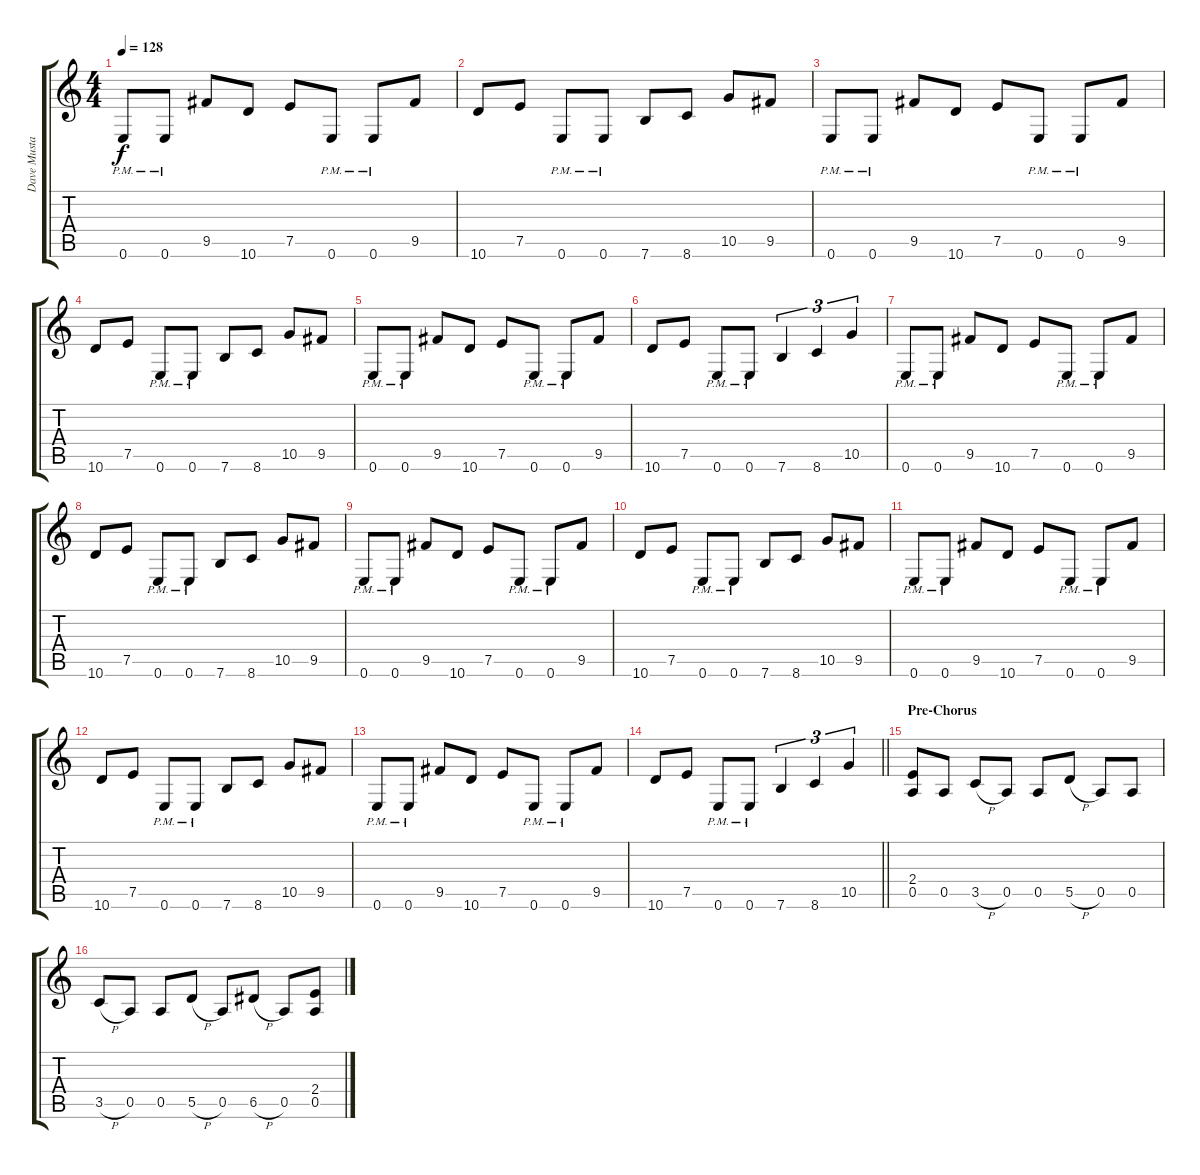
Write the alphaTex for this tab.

\track ("Dave Mustaine" "Dave Musta") {instrument distortionguitar}
\staff {score tabs}
\tuning (E4 B3 G3 D3 A2 E2) {hide}
\ts (4 4)
\tempo 128
\clef g2
\ks c
0.6{pm}.8{dy f} 0.6{pm}.8 9.5.8 10.6.8 7.5.8 0.6{pm}.8 0.6{pm}.8 9.5.8 |
10.6.8 7.5.8 0.6{pm}.8 0.6{pm}.8 7.6.8 8.6.8 10.5.8 9.5.8 |
0.6{pm}.8 0.6{pm}.8 9.5.8 10.6.8 7.5.8 0.6{pm}.8 0.6{pm}.8 9.5.8 |
10.6.8 7.5.8 0.6{pm}.8 0.6{pm}.8 7.6.8 8.6.8 10.5.8 9.5.8 |
0.6{pm}.8 0.6{pm}.8 9.5.8 10.6.8 7.5.8 0.6{pm}.8 0.6{pm}.8 9.5.8 |
10.6.8 7.5.8 0.6{pm}.8 0.6{pm}.8 7.6.4{tu (3 2)} 8.6.4{tu (3 2)} 10.5.4{tu (3 2)} |
0.6{pm}.8 0.6{pm}.8 9.5.8 10.6.8 7.5.8 0.6{pm}.8 0.6{pm}.8 9.5.8 |
10.6.8 7.5.8 0.6{pm}.8 0.6{pm}.8 7.6.8 8.6.8 10.5.8 9.5.8 |
0.6{pm}.8 0.6{pm}.8 9.5.8 10.6.8 7.5.8 0.6{pm}.8 0.6{pm}.8 9.5.8 |
10.6.8 7.5.8 0.6{pm}.8 0.6{pm}.8 7.6.8 8.6.8 10.5.8 9.5.8 |
0.6{pm}.8 0.6{pm}.8 9.5.8 10.6.8 7.5.8 0.6{pm}.8 0.6{pm}.8 9.5.8 |
10.6.8 7.5.8 0.6{pm}.8 0.6{pm}.8 7.6.8 8.6.8 10.5.8 9.5.8 |
0.6{pm}.8 0.6{pm}.8 9.5.8 10.6.8 7.5.8 0.6{pm}.8 0.6{pm}.8 9.5.8 |
\barLineRight lightlight
10.6.8 7.5.8 0.6{pm}.8 0.6{pm}.8 7.6.4{tu (3 2)} 8.6.4{tu (3 2)} 10.5.4{tu (3 2)} |
\section ("" "Pre-Chorus")
(2.4 0.5).8 0.5.8 3.5{h}.8 0.5.8 0.5.8 5.5{h}.8 0.5.8 0.5.8 |
3.5{h}.8 0.5.8 0.5.8 5.5{h}.8 0.5.8 6.5{h}.8 0.5.8 (2.4 0.5).8
